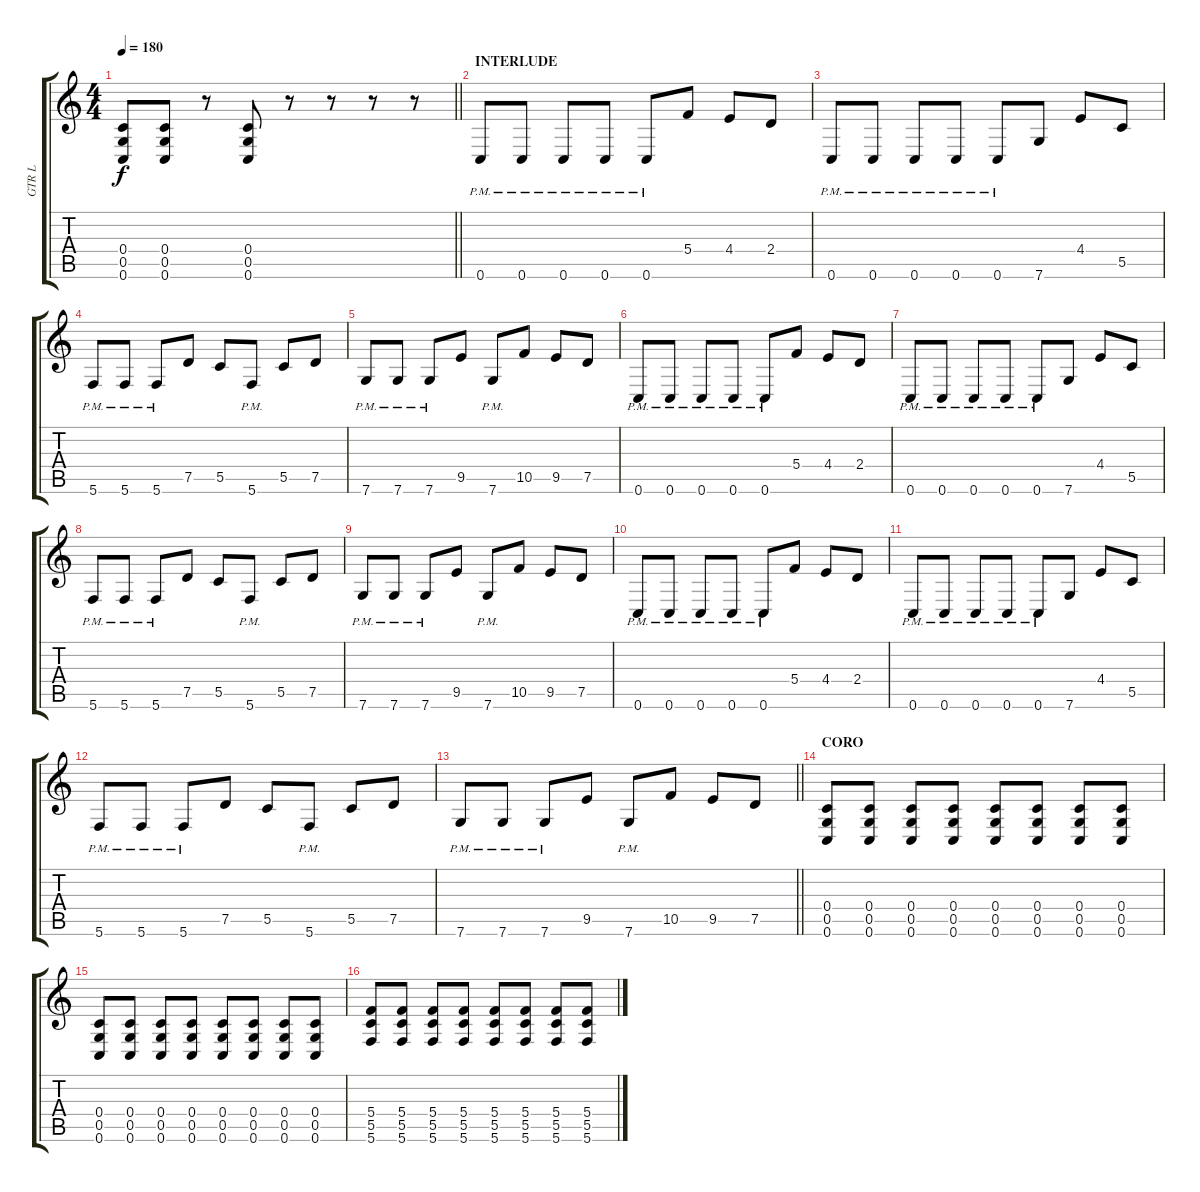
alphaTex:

\track ("GTR L" "GTR L") {instrument distortionguitar}
\staff {score tabs}
\tuning (D4 A3 F3 C3 G2 C2) {hide}
\ts (4 4)
\tempo 180
\clef g2
\barLineRight lightlight
\ks c
(0.4 0.5 0.6).8{dy f} (0.4 0.5 0.6).8 r.8 (0.4 0.5 0.6).8 r.8 r.8 r.8 r.8 |
\section ("" "INTERLUDE")
0.6{pm}.8 0.6{pm}.8 0.6{pm}.8 0.6{pm}.8 0.6{pm}.8 5.4.8 4.4.8 2.4.8 |
0.6{pm}.8 0.6{pm}.8 0.6{pm}.8 0.6{pm}.8 0.6{pm}.8 7.6.8 4.4.8 5.5.8 |
5.6{pm}.8 5.6{pm}.8 5.6{pm}.8 7.5.8 5.5.8 5.6{pm}.8 5.5.8 7.5.8 |
7.6{pm}.8 7.6{pm}.8 7.6{pm}.8 9.5.8 7.6{pm}.8 10.5.8 9.5.8 7.5.8 |
0.6{pm}.8 0.6{pm}.8 0.6{pm}.8 0.6{pm}.8 0.6{pm}.8 5.4.8 4.4.8 2.4.8 |
0.6{pm}.8 0.6{pm}.8 0.6{pm}.8 0.6{pm}.8 0.6{pm}.8 7.6.8 4.4.8 5.5.8 |
5.6{pm}.8 5.6{pm}.8 5.6{pm}.8 7.5.8 5.5.8 5.6{pm}.8 5.5.8 7.5.8 |
7.6{pm}.8 7.6{pm}.8 7.6{pm}.8 9.5.8 7.6{pm}.8 10.5.8 9.5.8 7.5.8 |
0.6{pm}.8 0.6{pm}.8 0.6{pm}.8 0.6{pm}.8 0.6{pm}.8 5.4.8 4.4.8 2.4.8 |
0.6{pm}.8 0.6{pm}.8 0.6{pm}.8 0.6{pm}.8 0.6{pm}.8 7.6.8 4.4.8 5.5.8 |
5.6{pm}.8 5.6{pm}.8 5.6{pm}.8 7.5.8 5.5.8 5.6{pm}.8 5.5.8 7.5.8 |
\barLineRight lightlight
7.6{pm}.8 7.6{pm}.8 7.6{pm}.8 9.5.8 7.6{pm}.8 10.5.8 9.5.8 7.5.8 |
\section ("" "CORO")
(0.4 0.5 0.6).8 (0.4 0.5 0.6).8 (0.4 0.5 0.6).8 (0.4 0.5 0.6).8 (0.4 0.5 0.6).8 (0.4 0.5 0.6).8 (0.4 0.5 0.6).8 (0.4 0.5 0.6).8 |
(0.4 0.5 0.6).8 (0.4 0.5 0.6).8 (0.4 0.5 0.6).8 (0.4 0.5 0.6).8 (0.4 0.5 0.6).8 (0.4 0.5 0.6).8 (0.4 0.5 0.6).8 (0.4 0.5 0.6).8 |
(5.4 5.5 5.6).8 (5.4 5.5 5.6).8 (5.4 5.5 5.6).8 (5.4 5.5 5.6).8 (5.4 5.5 5.6).8 (5.4 5.5 5.6).8 (5.4 5.5 5.6).8 (5.4 5.5 5.6).8
